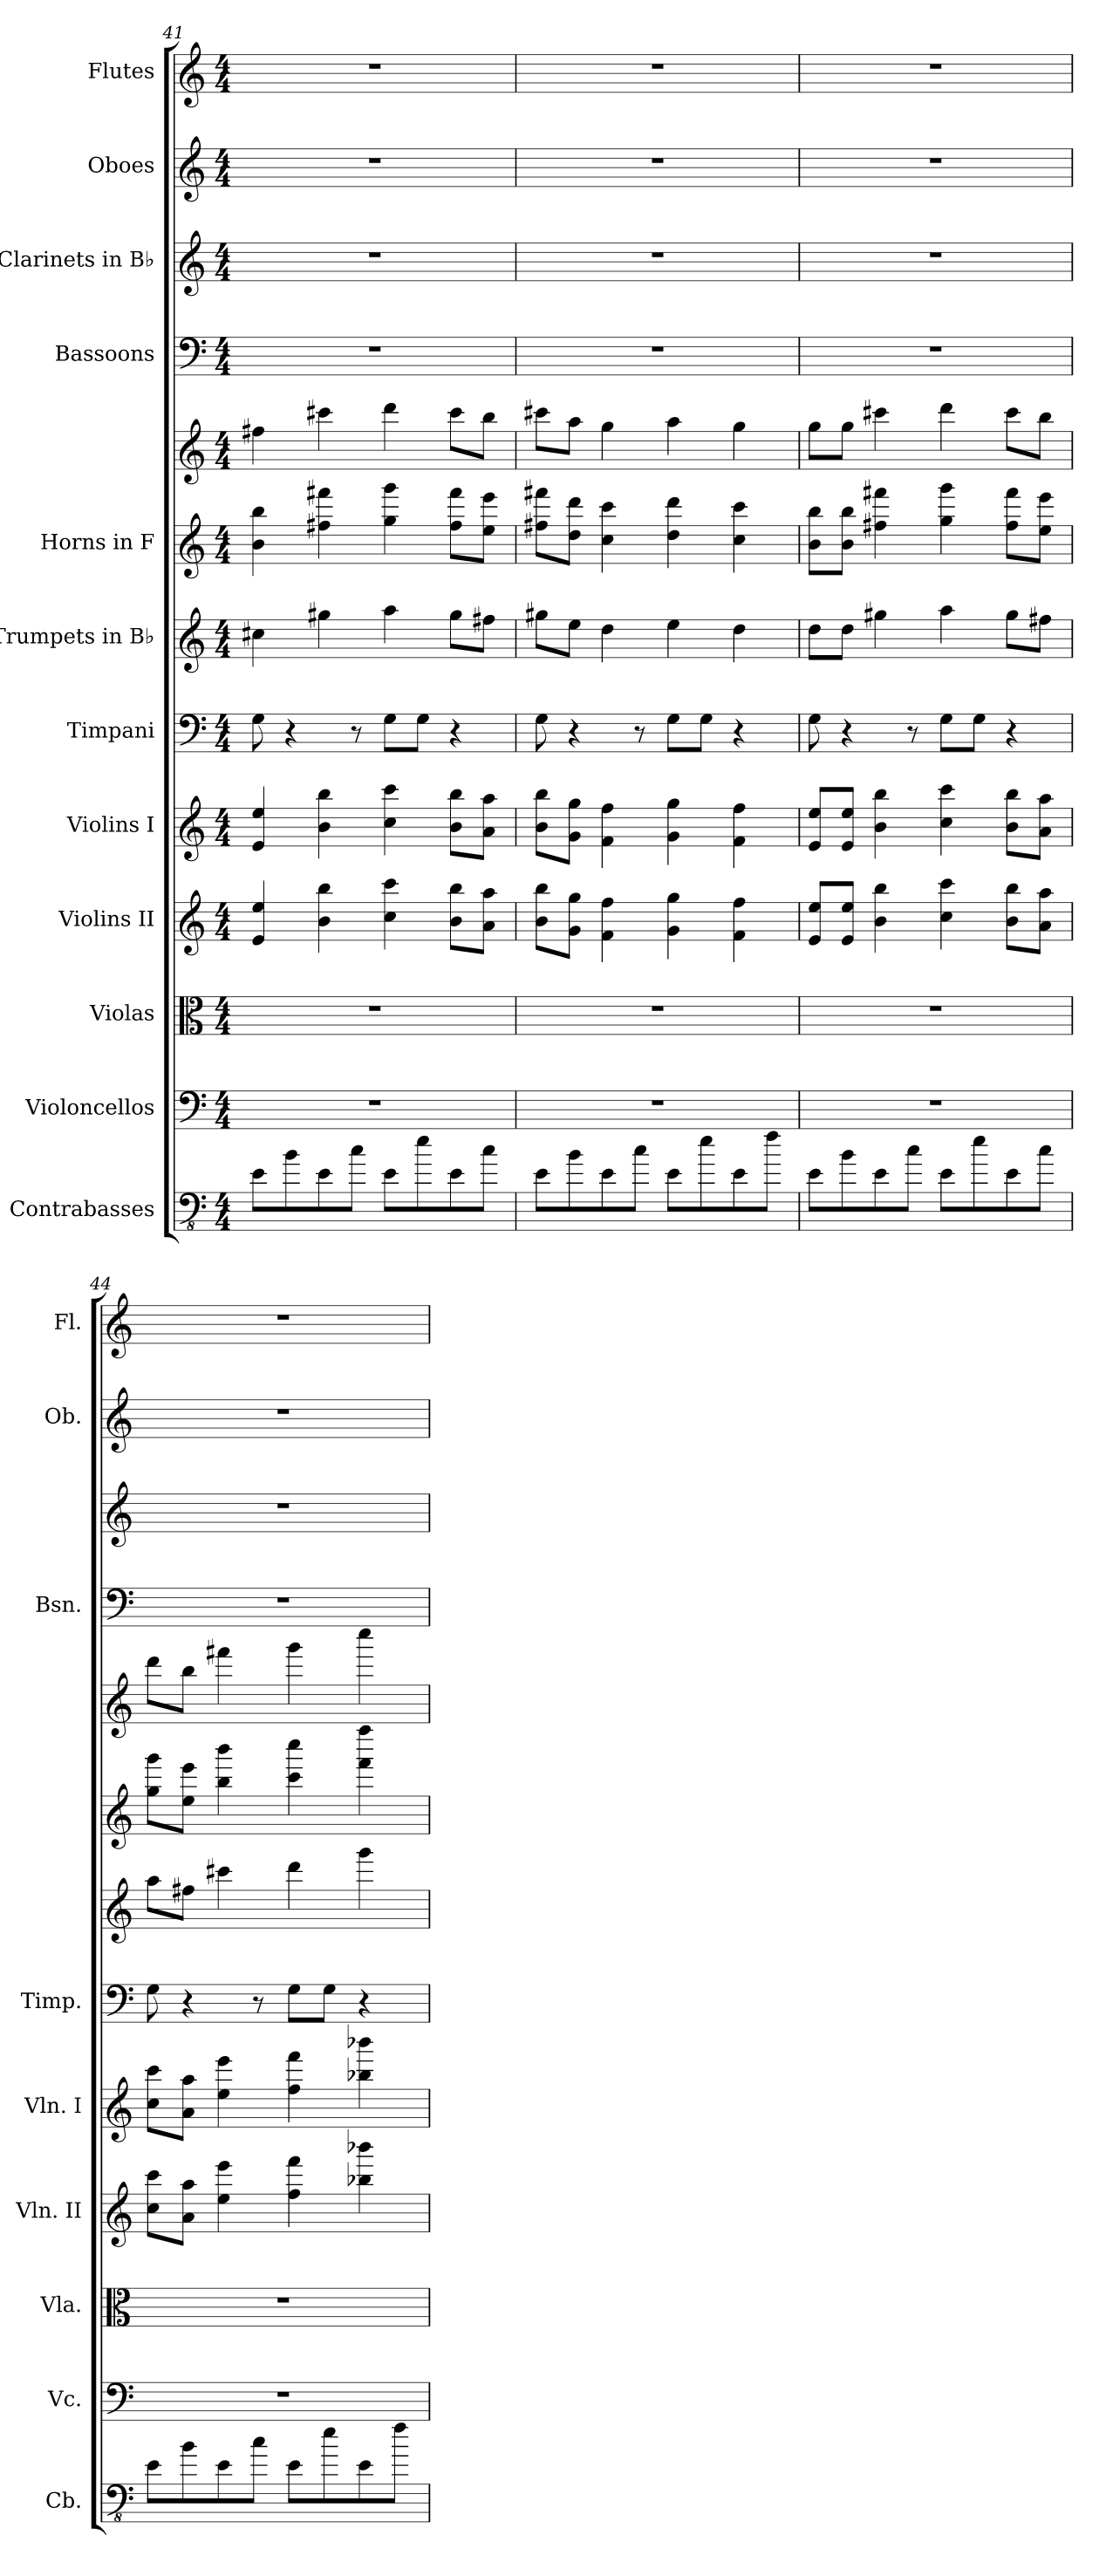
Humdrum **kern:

**kern	**kern	**kern	**kern	**kern	**kern	**kern	**kern	**kern	**kern	**kern	**kern	**kern
*part12	*part11	*part10	*part9	*part8	*part7	*part6	*part5	*part5	*part4	*part3	*part2	*part1
*staff13	*staff12	*staff11	*staff10	*staff9	*staff8	*staff7	*staff6	*staff5	*staff4	*staff3	*staff2	*staff1
*I"Contrabasses	*I"Violoncellos	*I"Violas	*I"Violins II	*I"Violins I	*I"Timpani	*I"Trumpets in B♭	*I"Horns in F	*	*I"Bassoons	*I"Clarinets in B♭	*I"Oboes	*I"Flutes
*I'Cb.	*I'Vc.	*I'Vla.	*I'Vln. II	*I'Vln. I	*I'Timp.	*	*	*	*I'Bsn.	*	*I'Ob.	*I'Fl.
!!LO:PB:g=z
*clefFv4	*clefF4	*clefC3	*clefG2	*clefG2	*clefF4	*clefG2	*clefG2	*clefG2	*clefF4	*clefG2	*clefG2	*clefG2
*ITrd7c12	*	*	*	*	*	*ITrd1c2	*ITrd4c7	*ITrd4c7	*	*ITrd1c2	*	*
*k[]	*k[]	*k[]	*k[]	*k[]	*k[]	*k[b-e-]	*k[b-]	*k[b-]	*k[]	*k[b-e-]	*k[]	*k[]
*M4/4	*M4/4	*M4/4	*M4/4	*M4/4	*M4/4	*M4/4	*M4/4	*M4/4	*M4/4	*M4/4	*M4/4	*M4/4
=41	=41	=41	=41	=41	=41	=41	=41	=41	=41	=41	=41	=41
8EE\L	1r	1r	4e/ 4ee/	4e/ 4ee/	8G\	4bn\	4e\ 4ee\	4bn\	1r	1r	1r	1r
8BB\	.	.	.	.	4r	.	.	.	.	.	.	.
8EE\	.	.	4b\ 4bb\	4b\ 4bb\	.	4ff#X\	4bn\ 4bbn\	4ff#X\	.	.	.	.
8C\J	.	.	.	.	8r	.	.	.	.	.	.	.
8EE\L	.	.	4cc\ 4ccc\	4cc\ 4ccc\	8G\L	4gg\	4cc\ 4ccc\	4gg\	.	.	.	.
8E\	.	.	.	.	8G\J	.	.	.	.	.	.	.
8EE\	.	.	8b\ 8bb\L	8b\ 8bb\L	4r	8ff#\L	8b\ 8bb\L	8ff#\L	.	.	.	.
8C\J	.	.	8a\ 8aa\J	8a\ 8aa\J	.	8een\J	8a\ 8aa\J	8ee\J	.	.	.	.
=42	=42	=42	=42	=42	=42	=42	=42	=42	=42	=42	=42	=42
8EE\L	1r	1r	8b\ 8bb\L	8b\ 8bb\L	8G\	8ff#X\L	8bn\ 8bbn\L	8ff#X\L	1r	1r	1r	1r
8BB\	.	.	8g\ 8gg\J	8g\ 8gg\J	4r	8dd\J	8g\ 8gg\J	8dd\J	.	.	.	.
8EE\	.	.	4f\ 4ff\	4f\ 4ff\	.	4cc\	4f\ 4ff\	4cc\	.	.	.	.
8C\J	.	.	.	.	8r	.	.	.	.	.	.	.
8EE\L	.	.	4g\ 4gg\	4g\ 4gg\	8G\L	4dd\	4g\ 4gg\	4dd\	.	.	.	.
8E\	.	.	.	.	8G\J	.	.	.	.	.	.	.
8EE\	.	.	4f\ 4ff\	4f\ 4ff\	4r	4cc\	4f\ 4ff\	4cc\	.	.	.	.
8F\J	.	.	.	.	.	.	.	.	.	.	.	.
=43	=43	=43	=43	=43	=43	=43	=43	=43	=43	=43	=43	=43
8EE\L	1r	1r	8e/ 8ee/L	8e/ 8ee/L	8G\	8cc\L	8e\ 8ee\L	8cc\L	1r	1r	1r	1r
8BB\	.	.	8e/ 8ee/J	8e/ 8ee/J	4r	8cc\J	8e\ 8ee\J	8cc\J	.	.	.	.
8EE\	.	.	4b\ 4bb\	4b\ 4bb\	.	4ff#X\	4bn\ 4bbn\	4ff#X\	.	.	.	.
8C\J	.	.	.	.	8r	.	.	.	.	.	.	.
8EE\L	.	.	4cc\ 4ccc\	4cc\ 4ccc\	8G\L	4gg\	4cc\ 4ccc\	4gg\	.	.	.	.
8E\	.	.	.	.	8G\J	.	.	.	.	.	.	.
8EE\	.	.	8b\ 8bb\L	8b\ 8bb\L	4r	8ff#\L	8b\ 8bb\L	8ff#\L	.	.	.	.
8C\J	.	.	8a\ 8aa\J	8a\ 8aa\J	.	8een\J	8a\ 8aa\J	8ee\J	.	.	.	.
=44	=44	=44	=44	=44	=44	=44	=44	=44	=44	=44	=44	=44
8EE\L	1r	1r	8cc\ 8ccc\L	8cc\ 8ccc\L	8G\	8gg\L	8cc\ 8ccc\L	8gg\L	1r	1r	1r	1r
8BB\	.	.	8a\ 8aa\J	8a\ 8aa\J	4r	8een\J	8a\ 8aa\J	8ee\J	.	.	.	.
8EE\	.	.	4ee\ 4eee\	4ee\ 4eee\	.	4bbn\	4ee\ 4eee\	4bbn\	.	.	.	.
8C\J	.	.	.	.	8r	.	.	.	.	.	.	.
8EE\L	.	.	4ff\ 4fff\	4ff\ 4fff\	8G\L	4ccc\	4ff\ 4fff\	4ccc\	.	.	.	.
8E\	.	.	.	.	8G\J	.	.	.	.	.	.	.
8EE\	.	.	4bb-X\ 4bbb-X\	4bb-X\ 4bbb-X\	4r	4fff\	4bb-\ 4bbb-\	4fff\	.	.	.	.
8F\J	.	.	.	.	.	.	.	.	.	.	.	.
=	=	=	=	=	=	=	=	=	=	=	=	=
*-	*-	*-	*-	*-	*-	*-	*-	*-	*-	*-	*-	*-
